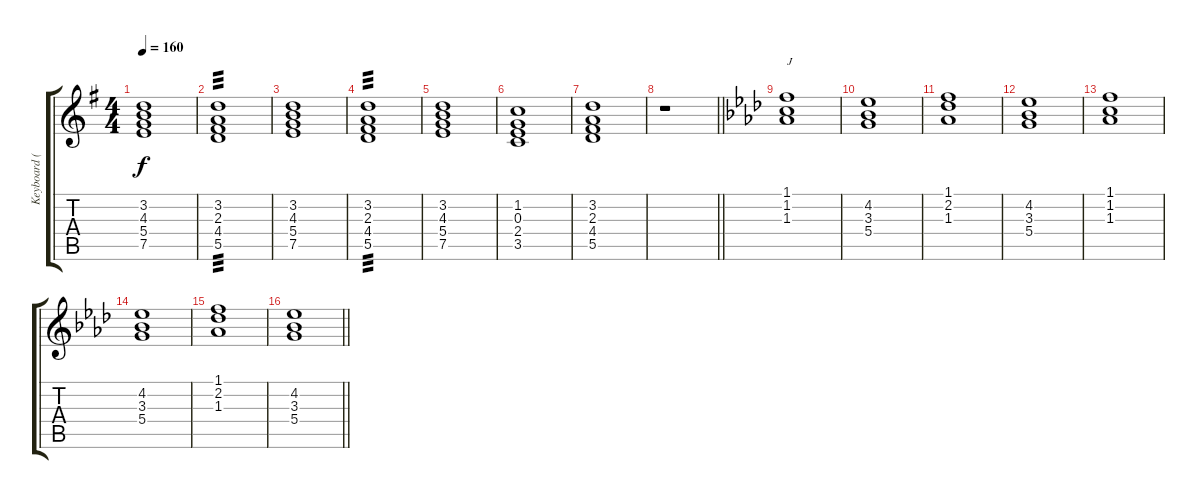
\track ("Keyboard (Sampled E-Guitar)" "Keyboard (") {instrument distortionguitar}
\staff {score tabs}
\tuning (E4 B3 G3 D3 A2 E2) {hide}
\ts (4 4)
\tempo 160
\clef g2
\ks g
(3.2 4.3 5.4 7.5).1{dy f} |
(3.2 2.3 4.4 5.5).1{tp 3} |
(3.2 4.3 5.4 7.5).1 |
(3.2 2.3 4.4 5.5).1{tp 3} |
(3.2 4.3 5.4 7.5).1 |
(1.2 0.3 2.4 3.5).1 |
(3.2 2.3 4.4 5.5).1 |
\barLineRight lightlight
r.1 |
\ks ab
(1.1 1.2 1.3).1{txt "J"} |
(4.2 3.3 5.4).1 |
(1.1 2.2 1.3).1 |
(4.2 3.3 5.4).1 |
(1.1 1.2 1.3).1 |
(4.2 3.3 5.4).1 |
(1.1 2.2 1.3).1 |
\barLineRight lightlight
(4.2 3.3 5.4).1
